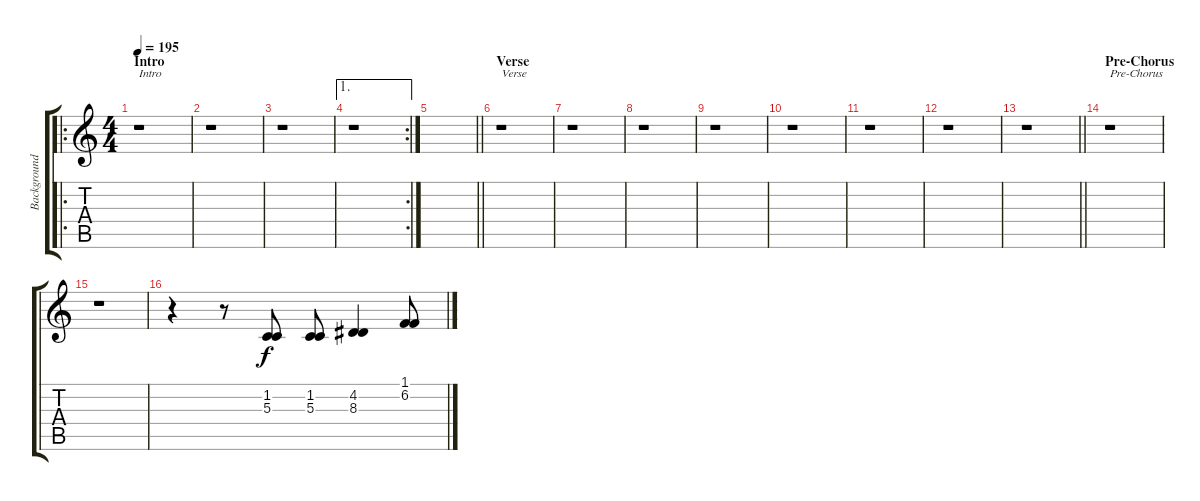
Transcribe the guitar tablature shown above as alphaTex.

\track ("Background Vocal" "Background") {instrument oboe}
\staff {score tabs}
\tuning (E4 B3 G3 D3 A2 E2) {hide}
\ro
\ts (4 4)
\section ("" "Intro")
\tempo 195
\clef g2
\ks c
r.1{txt "Intro" dy f instrument oboe} |
r.1 |
r.1 |
\ae 1
\rc 2
r.1 |
\barLineRight lightlight
|
\section ("" "Verse")
r.1{txt "Verse"} |
r.1 |
r.1 |
r.1 |
r.1 |
r.1 |
r.1 |
\barLineRight lightlight
r.1 |
\section ("" "Pre-Chorus")
r.1{txt "Pre-Chorus"} |
r.1 |
r.4 r.8 (1.2 5.3).8 (1.2 5.3).8 (4.2 8.3).4 (1.1 6.2).8
